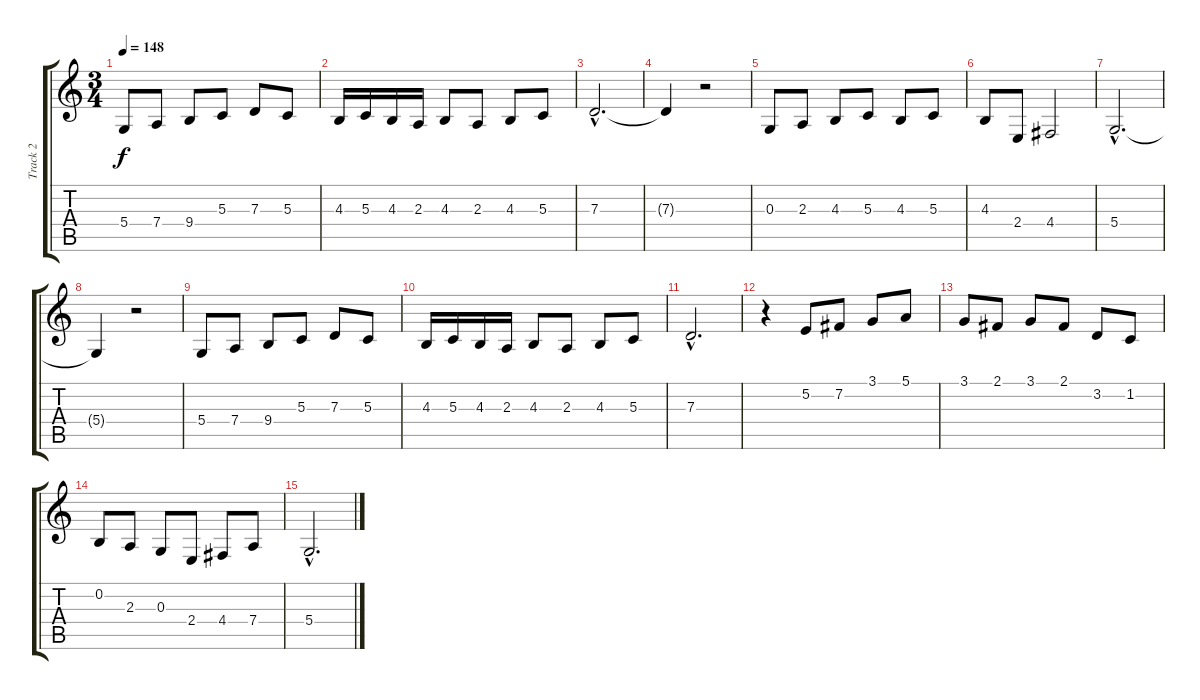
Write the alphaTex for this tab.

\track ("Track 2" "Track 2") {instrument englishhorn}
\staff {score tabs}
\tuning (E4 B3 G3 D3 A2 E2) {hide}
\ts (3 4)
\tempo 148
\clef g2
\ks c
5.4.8{dy f volume 16 instrument englishhorn} 7.4.8 9.4.8 5.3.8 7.3.8 5.3.8 |
4.3.16 5.3.16 4.3.16 2.3.16 4.3.8 2.3.8 4.3.8 5.3.8 |
7.3{hac}.2{d} |
7.3{t}.4 r.2 |
0.3.8 2.3.8 4.3.8 5.3.8 4.3.8 5.3.8 |
4.3.8 2.4.8 4.4.2 |
5.4{hac}.2{d} |
5.4{t}.4 r.2 |
5.4.8 7.4.8 9.4.8 5.3.8 7.3.8 5.3.8 |
4.3.16 5.3.16 4.3.16 2.3.16 4.3.8 2.3.8 4.3.8 5.3.8 |
7.3{hac}.2{d} |
r.4 5.2.8 7.2.8 3.1.8 5.1.8 |
3.1.8 2.1.8 3.1.8 2.1.8 3.2.8 1.2.8 |
0.2.8 2.3.8 0.3.8 2.4.8 4.4.8 7.4.8 |
5.4{hac}.2{d}
